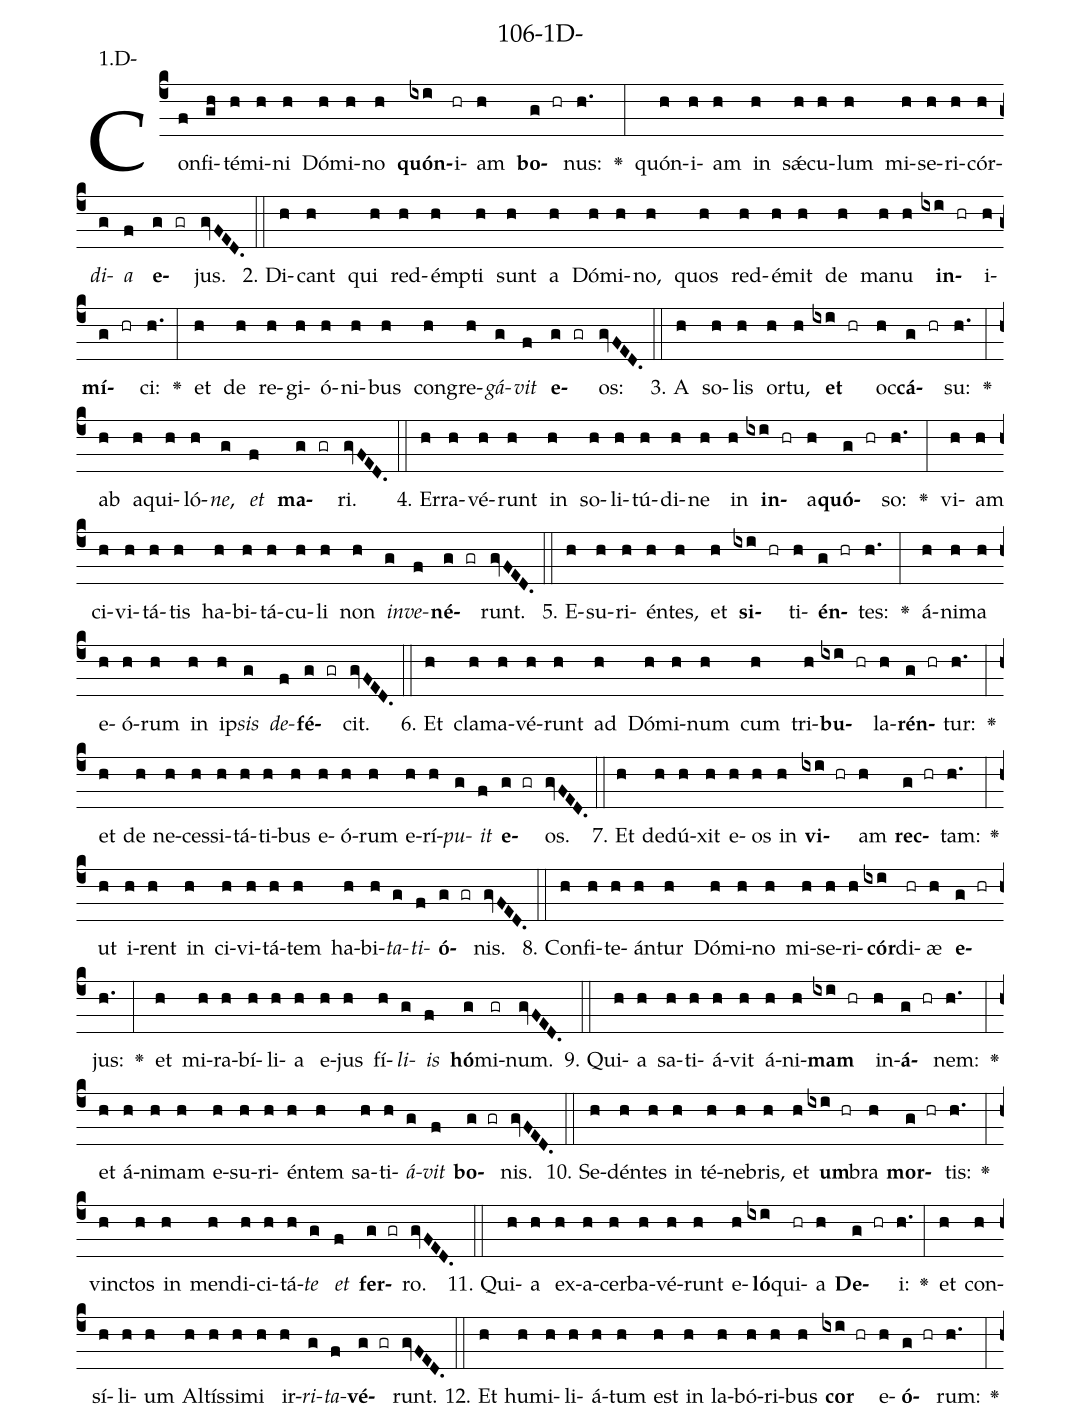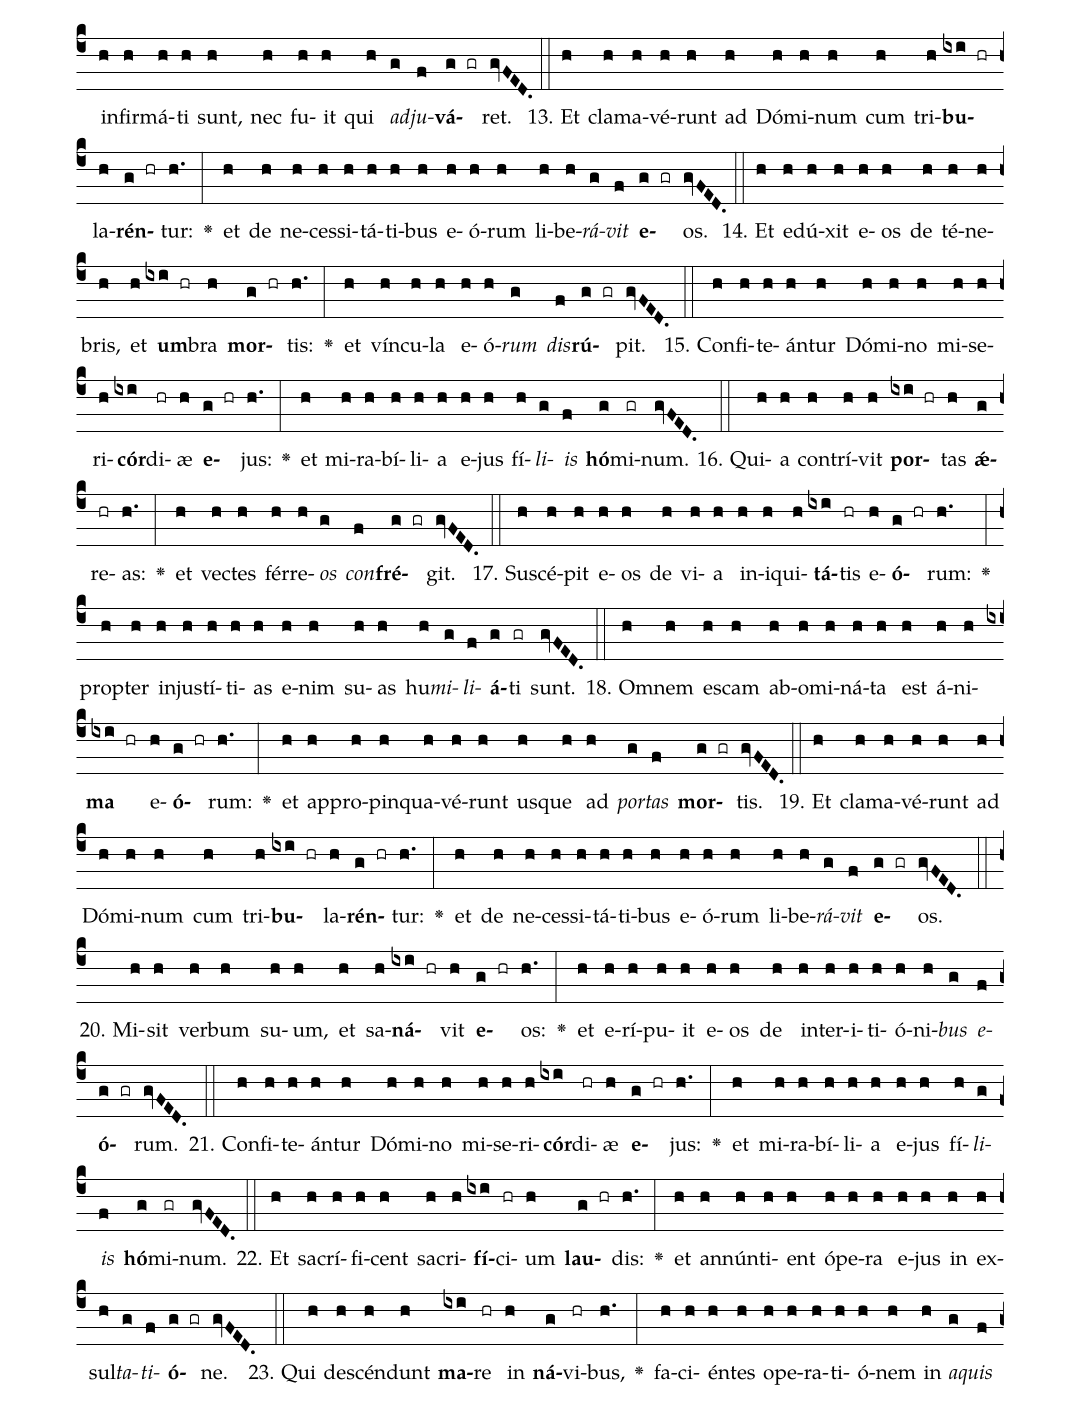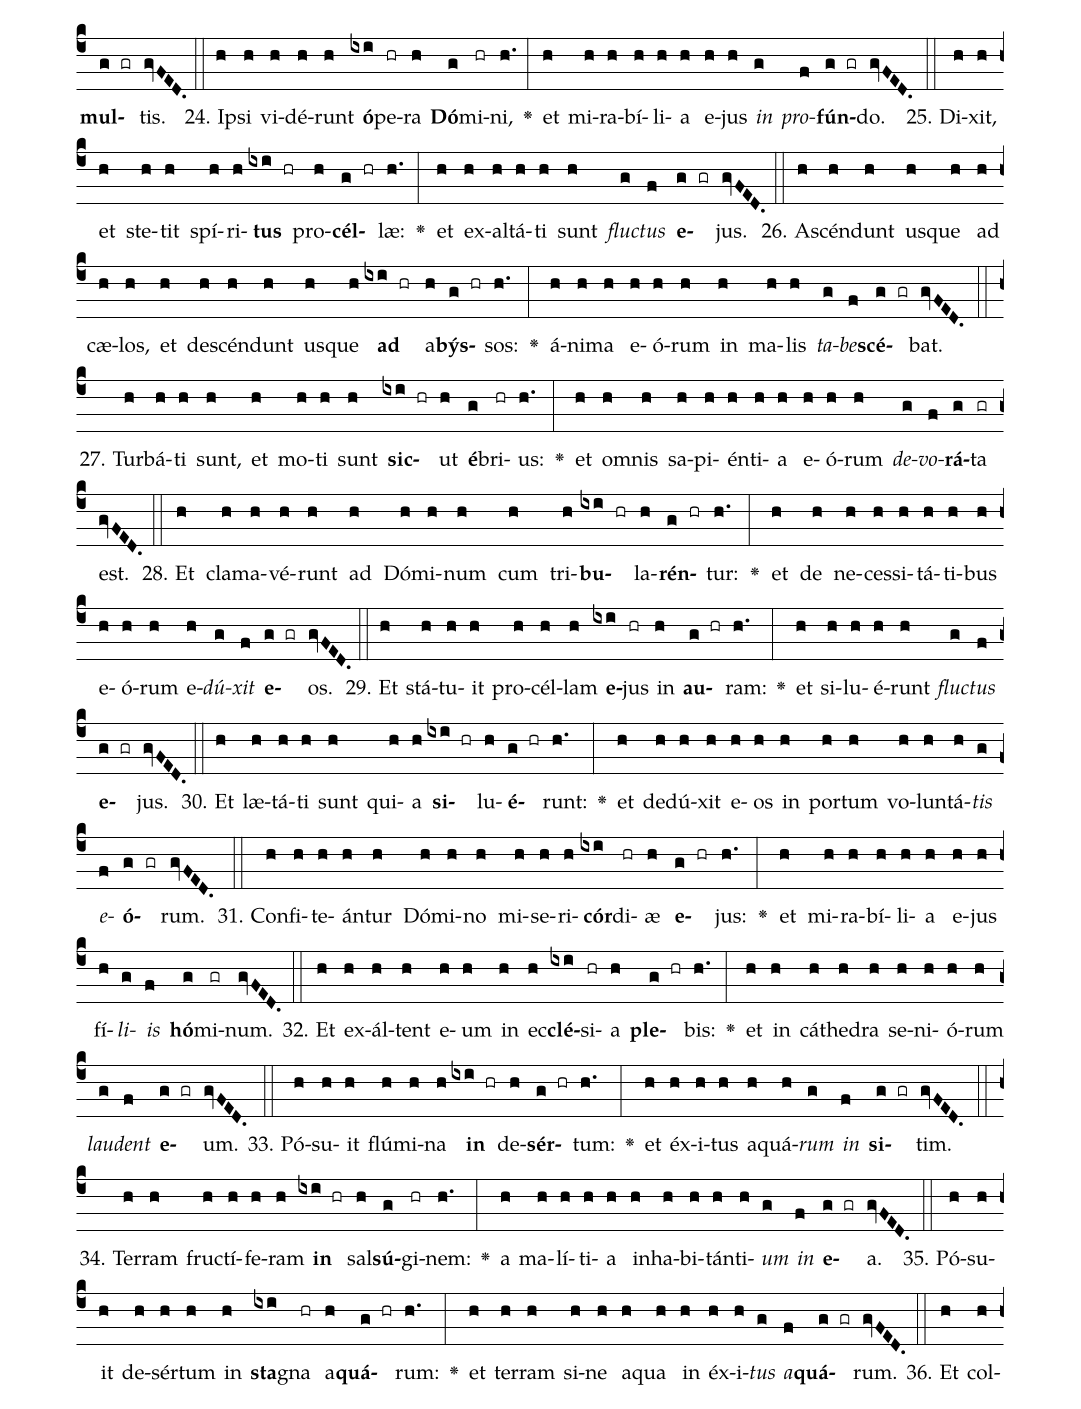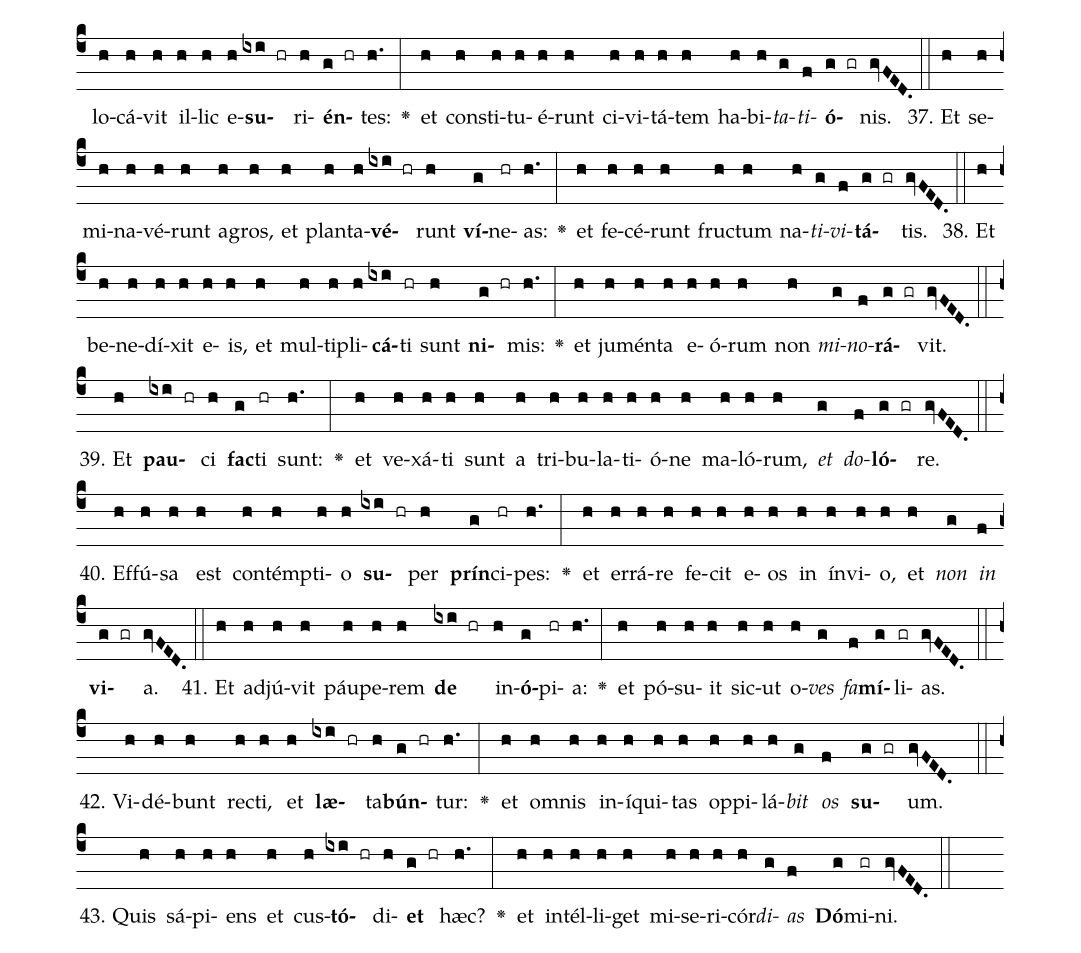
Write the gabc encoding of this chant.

name: 106-1D-;
annotation: 1.D-;
%%
(c4)Con(f)fi(gh)té(h)mi(h)ni(h) Dó(h)mi(h)no(h) <b>quón</b>(ixi)i(hr)am(h) <b>bo</b>(g hr)nus:(h.) <v>\greheightstar</v>(:) quón(h)i(h)am(h) in(h) sǽ(h)cu(h)lum(h) mi(h)se(h)ri(h)cór(h)<i>di</i>(g)<i>a</i>(f) <b>e</b>(g gr)jus.(gvFED.) (::)
2. Di(h)cant(h) qui(h) red(h)émp(h)ti(h) sunt(h) a(h) Dó(h)mi(h)no,(h) quos(h) red(h)é(h)mit(h) de(h) ma(h)nu(h) <b>in</b>(ixi hr)i(h)<b>mí</b>(g hr)ci:(h.) <v>\greheightstar</v>(:) et(h) de(h) re(h)gi(h)ó(h)ni(h)bus(h) con(h)gre(h)<i>gá</i>(g)<i>vit</i>(f) <b>e</b>(g gr)os:(gvFED.) (::)
3. A(h) so(h)lis(h) or(h)tu,(h) <b>et</b>(ixi hr) oc(h)<b>cá</b>(g hr)su:(h.) <v>\greheightstar</v>(:) ab(h) a(h)qui(h)ló(h)<i>ne</i>,(g) <i>et</i>(f) <b>ma</b>(g gr)ri.(gvFED.) (::)
4. Er(h)ra(h)vé(h)runt(h) in(h) so(h)li(h)tú(h)di(h)ne(h) in(h) <b>in</b>(ixi hr)a(h)<b>quó</b>(g hr)so:(h.) <v>\greheightstar</v>(:) vi(h)am(h) ci(h)vi(h)tá(h)tis(h) ha(h)bi(h)tá(h)cu(h)li(h) non(h) <i>in</i>(g)<i>ve</i>(f)<b>né</b>(g gr)runt.(gvFED.) (::)
5. E(h)su(h)ri(h)én(h)tes,(h) et(h) <b>si</b>(ixi hr)ti(h)<b>én</b>(g hr)tes:(h.) <v>\greheightstar</v>(:) á(h)ni(h)ma(h) e(h)ó(h)rum(h) in(h) ip(h)<i>sis</i>(g) <i>de</i>(f)<b>fé</b>(g gr)cit.(gvFED.) (::)
6. Et(h) cla(h)ma(h)vé(h)runt(h) ad(h) Dó(h)mi(h)num(h) cum(h) tri(h)<b>bu</b>(ixi hr)la(h)<b>rén</b>(g hr)tur:(h.) <v>\greheightstar</v>(:) et(h) de(h) ne(h)ces(h)si(h)tá(h)ti(h)bus(h) e(h)ó(h)rum(h) e(h)rí(h)<i>pu</i>(g)<i>it</i>(f) <b>e</b>(g gr)os.(gvFED.) (::)
7. Et(h) de(h)dú(h)xit(h) e(h)os(h) in(h) <b>vi</b>(ixi hr)am(h) <b>rec</b>(g hr)tam:(h.) <v>\greheightstar</v>(:) ut(h) i(h)rent(h) in(h) ci(h)vi(h)tá(h)tem(h) ha(h)bi(h)<i>ta</i>(g)<i>ti</i>(f)<b>ó</b>(g gr)nis.(gvFED.) (::)
8. Con(h)fi(h)te(h)án(h)tur(h) Dó(h)mi(h)no(h) mi(h)se(h)ri(h)<b>cór</b>(ixi)di(hr)æ(h) <b>e</b>(g hr)jus:(h.) <v>\greheightstar</v>(:) et(h) mi(h)ra(h)bí(h)li(h)a(h) e(h)jus(h) fí(h)<i>li</i>(g)<i>is</i>(f) <b>hó</b>(g)mi(gr)num.(gvFED.) (::)
9. Qui(h)a(h) sa(h)ti(h)á(h)vit(h) á(h)ni(h)<b>mam</b>(ixi hr) in(h)<b>á</b>(g hr)nem:(h.) <v>\greheightstar</v>(:) et(h) á(h)ni(h)mam(h) e(h)su(h)ri(h)én(h)tem(h) sa(h)ti(h)<i>á</i>(g)<i>vit</i>(f) <b>bo</b>(g gr)nis.(gvFED.) (::)
10. Se(h)dén(h)tes(h) in(h) té(h)ne(h)bris,(h) et(h) <b>um</b>(ixi hr)bra(h) <b>mor</b>(g hr)tis:(h.) <v>\greheightstar</v>(:) vinc(h)tos(h) in(h) men(h)di(h)ci(h)tá(h)<i>te</i>(g) <i>et</i>(f) <b>fer</b>(g gr)ro.(gvFED.) (::)
11. Qui(h)a(h) ex(h)a(h)cer(h)ba(h)vé(h)runt(h) e(h)<b>ló</b>(ixi)qui(hr)a(h) <b>De</b>(g hr)i:(h.) <v>\greheightstar</v>(:) et(h) con(h)sí(h)li(h)um(h) Al(h)tís(h)si(h)mi(h) ir(h)<i>ri</i>(g)<i>ta</i>(f)<b>vé</b>(g gr)runt.(gvFED.) (::)
12. Et(h) hu(h)mi(h)li(h)á(h)tum(h) est(h) in(h) la(h)bó(h)ri(h)bus(h) <b>cor</b>(ixi hr) e(h)<b>ó</b>(g hr)rum:(h.) <v>\greheightstar</v>(:) in(h)fir(h)má(h)ti(h) sunt,(h) nec(h) fu(h)it(h) qui(h) <i>ad</i>(g)<i>ju</i>(f)<b>vá</b>(g gr)ret.(gvFED.) (::)
13. Et(h) cla(h)ma(h)vé(h)runt(h) ad(h) Dó(h)mi(h)num(h) cum(h) tri(h)<b>bu</b>(ixi hr)la(h)<b>rén</b>(g hr)tur:(h.) <v>\greheightstar</v>(:) et(h) de(h) ne(h)ces(h)si(h)tá(h)ti(h)bus(h) e(h)ó(h)rum(h) li(h)be(h)<i>rá</i>(g)<i>vit</i>(f) <b>e</b>(g gr)os.(gvFED.) (::)
14. Et(h) e(h)dú(h)xit(h) e(h)os(h) de(h) té(h)ne(h)bris,(h) et(h) <b>um</b>(ixi hr)bra(h) <b>mor</b>(g hr)tis:(h.) <v>\greheightstar</v>(:) et(h) vín(h)cu(h)la(h) e(h)ó(h)<i>rum</i>(g) <i>dis</i>(f)<b>rú</b>(g gr)pit.(gvFED.) (::)
15. Con(h)fi(h)te(h)án(h)tur(h) Dó(h)mi(h)no(h) mi(h)se(h)ri(h)<b>cór</b>(ixi)di(hr)æ(h) <b>e</b>(g hr)jus:(h.) <v>\greheightstar</v>(:) et(h) mi(h)ra(h)bí(h)li(h)a(h) e(h)jus(h) fí(h)<i>li</i>(g)<i>is</i>(f) <b>hó</b>(g)mi(gr)num.(gvFED.) (::)
16. Qui(h)a(h) con(h)trí(h)vit(h) <b>por</b>(ixi hr)tas(h) <b>ǽ</b>(g)re(hr)as:(h.) <v>\greheightstar</v>(:) et(h) vec(h)tes(h) fér(h)re(h)<i>os</i>(g) <i>con</i>(f)<b>fré</b>(g gr)git.(gvFED.) (::)
17. Su(h)scé(h)pit(h) e(h)os(h) de(h) vi(h)a(h) in(h)i(h)qui(h)<b>tá</b>(ixi)tis(hr) e(h)<b>ó</b>(g hr)rum:(h.) <v>\greheightstar</v>(:) prop(h)ter(h) in(h)jus(h)tí(h)ti(h)as(h) e(h)nim(h) su(h)as(h) hu(h)<i>mi</i>(g)<i>li</i>(f)<b>á</b>(g)ti(gr) sunt.(gvFED.) (::)
18. Om(h)nem(h) es(h)cam(h) ab(h)o(h)mi(h)ná(h)ta(h) est(h) á(h)ni(h)<b>ma</b>(ixi hr) e(h)<b>ó</b>(g hr)rum:(h.) <v>\greheightstar</v>(:) et(h) ap(h)pro(h)pin(h)qua(h)vé(h)runt(h) us(h)que(h) ad(h) <i>por</i>(g)<i>tas</i>(f) <b>mor</b>(g gr)tis.(gvFED.) (::)
19. Et(h) cla(h)ma(h)vé(h)runt(h) ad(h) Dó(h)mi(h)num(h) cum(h) tri(h)<b>bu</b>(ixi hr)la(h)<b>rén</b>(g hr)tur:(h.) <v>\greheightstar</v>(:) et(h) de(h) ne(h)ces(h)si(h)tá(h)ti(h)bus(h) e(h)ó(h)rum(h) li(h)be(h)<i>rá</i>(g)<i>vit</i>(f) <b>e</b>(g gr)os.(gvFED.) (::)
20. Mi(h)sit(h) ver(h)bum(h) su(h)um,(h) et(h) sa(h)<b>ná</b>(ixi hr)vit(h) <b>e</b>(g hr)os:(h.) <v>\greheightstar</v>(:) et(h) e(h)rí(h)pu(h)it(h) e(h)os(h) de(h) in(h)ter(h)i(h)ti(h)ó(h)ni(h)<i>bus</i>(g) <i>e</i>(f)<b>ó</b>(g gr)rum.(gvFED.) (::)
21. Con(h)fi(h)te(h)án(h)tur(h) Dó(h)mi(h)no(h) mi(h)se(h)ri(h)<b>cór</b>(ixi)di(hr)æ(h) <b>e</b>(g hr)jus:(h.) <v>\greheightstar</v>(:) et(h) mi(h)ra(h)bí(h)li(h)a(h) e(h)jus(h) fí(h)<i>li</i>(g)<i>is</i>(f) <b>hó</b>(g)mi(gr)num.(gvFED.) (::)
22. Et(h) sa(h)crí(h)fi(h)cent(h) sa(h)cri(h)<b>fí</b>(ixi)ci(hr)um(h) <b>lau</b>(g hr)dis:(h.) <v>\greheightstar</v>(:) et(h) an(h)nún(h)ti(h)ent(h) ó(h)pe(h)ra(h) e(h)jus(h) in(h) ex(h)sul(h)<i>ta</i>(g)<i>ti</i>(f)<b>ó</b>(g gr)ne.(gvFED.) (::)
23. Qui(h) de(h)scén(h)dunt(h) <b>ma</b>(ixi)re(hr) in(h) <b>ná</b>(g)vi(hr)bus,(h.) <v>\greheightstar</v>(:) fa(h)ci(h)én(h)tes(h) o(h)pe(h)ra(h)ti(h)ó(h)nem(h) in(h) <i>a</i>(g)<i>quis</i>(f) <b>mul</b>(g gr)tis.(gvFED.) (::)
24. Ip(h)si(h) vi(h)dé(h)runt(h) <b>ó</b>(ixi)pe(hr)ra(h) <b>Dó</b>(g)mi(hr)ni,(h.) <v>\greheightstar</v>(:) et(h) mi(h)ra(h)bí(h)li(h)a(h) e(h)jus(h) <i>in</i>(g) <i>pro</i>(f)<b>fún</b>(g gr)do.(gvFED.) (::)
25. Di(h)xit,(h) et(h) ste(h)tit(h) spí(h)ri(h)<b>tus</b>(ixi hr) pro(h)<b>cél</b>(g hr)læ:(h.) <v>\greheightstar</v>(:) et(h) ex(h)al(h)tá(h)ti(h) sunt(h) <i>fluc</i>(g)<i>tus</i>(f) <b>e</b>(g gr)jus.(gvFED.) (::)
26. A(h)scén(h)dunt(h) us(h)que(h) ad(h) cæ(h)los,(h) et(h) de(h)scén(h)dunt(h) us(h)que(h) <b>ad</b>(ixi hr) a(h)<b>býs</b>(g hr)sos:(h.) <v>\greheightstar</v>(:) á(h)ni(h)ma(h) e(h)ó(h)rum(h) in(h) ma(h)lis(h) <i>ta</i>(g)<i>be</i>(f)<b>scé</b>(g gr)bat.(gvFED.) (::)
27. Tur(h)bá(h)ti(h) sunt,(h) et(h) mo(h)ti(h) sunt(h) <b>sic</b>(ixi hr)ut(h) <b>é</b>(g)bri(hr)us:(h.) <v>\greheightstar</v>(:) et(h) om(h)nis(h) sa(h)pi(h)én(h)ti(h)a(h) e(h)ó(h)rum(h) <i>de</i>(g)<i>vo</i>(f)<b>rá</b>(g)ta(gr) est.(gvFED.) (::)
28. Et(h) cla(h)ma(h)vé(h)runt(h) ad(h) Dó(h)mi(h)num(h) cum(h) tri(h)<b>bu</b>(ixi hr)la(h)<b>rén</b>(g hr)tur:(h.) <v>\greheightstar</v>(:) et(h) de(h) ne(h)ces(h)si(h)tá(h)ti(h)bus(h) e(h)ó(h)rum(h) e(h)<i>dú</i>(g)<i>xit</i>(f) <b>e</b>(g gr)os.(gvFED.) (::)
29. Et(h) stá(h)tu(h)it(h) pro(h)cél(h)lam(h) <b>e</b>(ixi)jus(hr) in(h) <b>au</b>(g hr)ram:(h.) <v>\greheightstar</v>(:) et(h) si(h)lu(h)é(h)runt(h) <i>fluc</i>(g)<i>tus</i>(f) <b>e</b>(g gr)jus.(gvFED.) (::)
30. Et(h) læ(h)tá(h)ti(h) sunt(h) qui(h)a(h) <b>si</b>(ixi hr)lu(h)<b>é</b>(g hr)runt:(h.) <v>\greheightstar</v>(:) et(h) de(h)dú(h)xit(h) e(h)os(h) in(h) por(h)tum(h) vo(h)lun(h)tá(h)<i>tis</i>(g) <i>e</i>(f)<b>ó</b>(g gr)rum.(gvFED.) (::)
31. Con(h)fi(h)te(h)án(h)tur(h) Dó(h)mi(h)no(h) mi(h)se(h)ri(h)<b>cór</b>(ixi)di(hr)æ(h) <b>e</b>(g hr)jus:(h.) <v>\greheightstar</v>(:) et(h) mi(h)ra(h)bí(h)li(h)a(h) e(h)jus(h) fí(h)<i>li</i>(g)<i>is</i>(f) <b>hó</b>(g)mi(gr)num.(gvFED.) (::)
32. Et(h) ex(h)ál(h)tent(h) e(h)um(h) in(h) ec(h)<b>clé</b>(ixi)si(hr)a(h) <b>ple</b>(g hr)bis:(h.) <v>\greheightstar</v>(:) et(h) in(h) cá(h)the(h)dra(h) se(h)ni(h)ó(h)rum(h) <i>lau</i>(g)<i>dent</i>(f) <b>e</b>(g gr)um.(gvFED.) (::)
33. Pó(h)su(h)it(h) flú(h)mi(h)na(h) <b>in</b>(ixi hr) de(h)<b>sér</b>(g hr)tum:(h.) <v>\greheightstar</v>(:) et(h) éx(h)i(h)tus(h) a(h)quá(h)<i>rum</i>(g) <i>in</i>(f) <b>si</b>(g gr)tim.(gvFED.) (::)
34. Ter(h)ram(h) fruc(h)tí(h)fe(h)ram(h) <b>in</b>(ixi hr) sal(h)<b>sú</b>(g)gi(hr)nem:(h.) <v>\greheightstar</v>(:) a(h) ma(h)lí(h)ti(h)a(h) in(h)ha(h)bi(h)tán(h)ti(h)<i>um</i>(g) <i>in</i>(f) <b>e</b>(g gr)a.(gvFED.) (::)
35. Pó(h)su(h)it(h) de(h)sér(h)tum(h) in(h) <b>sta</b>(ixi)gna(hr) a(h)<b>quá</b>(g hr)rum:(h.) <v>\greheightstar</v>(:) et(h) ter(h)ram(h) si(h)ne(h) a(h)qua(h) in(h) éx(h)i(h)<i>tus</i>(g) <i>a</i>(f)<b>quá</b>(g gr)rum.(gvFED.) (::)
36. Et(h) col(h)lo(h)cá(h)vit(h) il(h)lic(h) e(h)<b>su</b>(ixi hr)ri(h)<b>én</b>(g hr)tes:(h.) <v>\greheightstar</v>(:) et(h) con(h)sti(h)tu(h)é(h)runt(h) ci(h)vi(h)tá(h)tem(h) ha(h)bi(h)<i>ta</i>(g)<i>ti</i>(f)<b>ó</b>(g gr)nis.(gvFED.) (::)
37. Et(h) se(h)mi(h)na(h)vé(h)runt(h) a(h)gros,(h) et(h) plan(h)ta(h)<b>vé</b>(ixi hr)runt(h) <b>ví</b>(g)ne(hr)as:(h.) <v>\greheightstar</v>(:) et(h) fe(h)cé(h)runt(h) fruc(h)tum(h) na(h)<i>ti</i>(g)<i>vi</i>(f)<b>tá</b>(g gr)tis.(gvFED.) (::)
38. Et(h) be(h)ne(h)dí(h)xit(h) e(h)is,(h) et(h) mul(h)ti(h)pli(h)<b>cá</b>(ixi)ti(hr) sunt(h) <b>ni</b>(g hr)mis:(h.) <v>\greheightstar</v>(:) et(h) ju(h)mén(h)ta(h) e(h)ó(h)rum(h) non(h) <i>mi</i>(g)<i>no</i>(f)<b>rá</b>(g gr)vit.(gvFED.) (::)
39. Et(h) <b>pau</b>(ixi hr)ci(h) <b>fac</b>(g)ti(hr) sunt:(h.) <v>\greheightstar</v>(:) et(h) ve(h)xá(h)ti(h) sunt(h) a(h) tri(h)bu(h)la(h)ti(h)ó(h)ne(h) ma(h)ló(h)rum,(h) <i>et</i>(g) <i>do</i>(f)<b>ló</b>(g gr)re.(gvFED.) (::)
40. Ef(h)fú(h)sa(h) est(h) con(h)témp(h)ti(h)o(h) <b>su</b>(ixi hr)per(h) <b>prín</b>(g)ci(hr)pes:(h.) <v>\greheightstar</v>(:) et(h) er(h)rá(h)re(h) fe(h)cit(h) e(h)os(h) in(h) ín(h)vi(h)o,(h) et(h) <i>non</i>(g) <i>in</i>(f) <b>vi</b>(g gr)a.(gvFED.) (::)
41. Et(h) ad(h)jú(h)vit(h) páu(h)pe(h)rem(h) <b>de</b>(ixi hr) in(h)<b>ó</b>(g)pi(hr)a:(h.) <v>\greheightstar</v>(:) et(h) pó(h)su(h)it(h) sic(h)ut(h) o(h)<i>ves</i>(g) <i>fa</i>(f)<b>mí</b>(g)li(gr)as.(gvFED.) (::)
42. Vi(h)dé(h)bunt(h) rec(h)ti,(h) et(h) <b>læ</b>(ixi hr)ta(h)<b>bún</b>(g hr)tur:(h.) <v>\greheightstar</v>(:) et(h) om(h)nis(h) in(h)í(h)qui(h)tas(h) op(h)pi(h)lá(h)<i>bit</i>(g) <i>os</i>(f) <b>su</b>(g gr)um.(gvFED.) (::)
43. Quis(h) sá(h)pi(h)ens(h) et(h) cus(h)<b>tó</b>(ixi hr)di(h)<b>et</b>(g hr) hæc?(h.) <v>\greheightstar</v>(:) et(h) in(h)tél(h)li(h)get(h) mi(h)se(h)ri(h)cór(h)<i>di</i>(g)<i>as</i>(f) <b>Dó</b>(g)mi(gr)ni.(gvFED.) (::)
